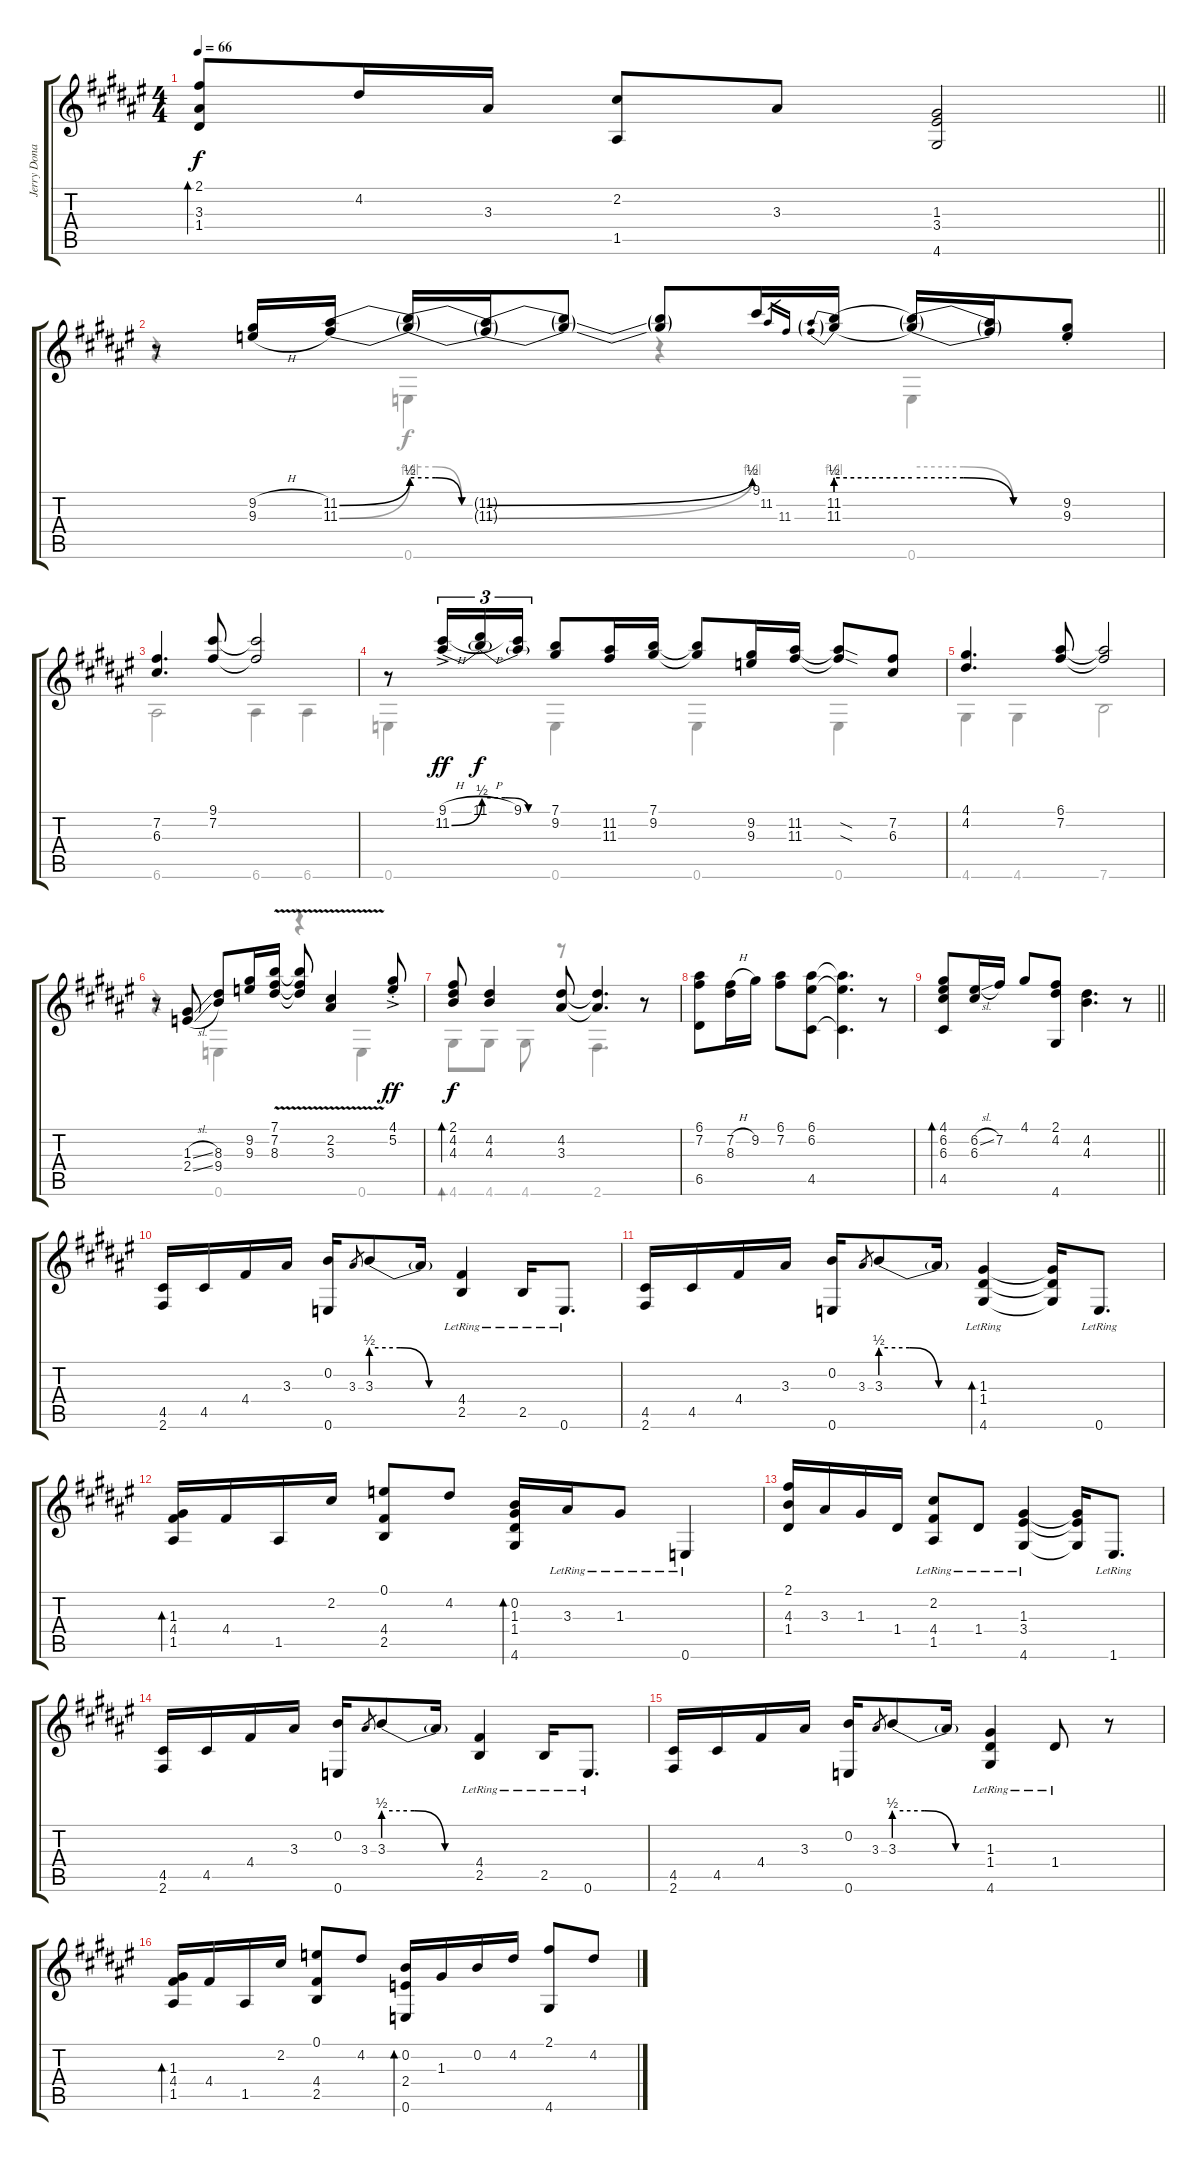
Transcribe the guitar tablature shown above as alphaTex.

\track ("Jerry Donahue" "Jerry Dona") {instrument electricguitarclean}
\staff {score tabs}
\tuning (E4 B3 G3 D3 A2 E2) {hide}
\voice
\ts (4 4)
\tempo 66
\clef g2
\barLineRight lightlight
\ks f#
(2.1 3.3 1.4).8{bd 30 dy f} 4.2.16 3.3.16 (2.2 1.5).8 3.3.8 (1.3 3.4 4.6).2 |
r.8 (9.2{h} 9.3{h}).16 (11.2{be (bend 0 0 60 2)} 11.3{be (bend 0 0 60 4)}).16 (11.2{be (custom 0 2 20 2 40 0 60 0) t} 11.3{be (custom 0 4 20 4 40 0 60 0) t}).16 (11.2{be (bend 0 0 60 2) t} 11.3{be (bend 0 0 60 4) t}).16 (11.2{t} 11.3{t}).8 (11.2{t} 11.3{t}).8 9.1.16 11.2.16{gr} 11.3.16{gr} (11.2{be (prebend 0 2 60 2)} 11.3{be (prebend 0 4 60 4)}).16 (11.2{be (custom 0 2 20 2 40 0 60 0) t} 11.3{be (custom 0 4 20 4 40 0 60 0) t}).16 (11.2{t} 11.3{t}).16 (9.2{st} 9.3{st}).8 |
(7.2 6.3).4{d} (9.1 7.2).8 (9.1{t} 7.2{t}).2 |
r.8 (9.1{h ac} 11.2{be (bend 0 0 60 2) ac}).16{tu (3 2) dy ff} (11.1{h} 11.2{be (custom 0 2 20 2 40 0 60 0) t}).16{tu (3 2) dy f} (9.1 11.2{t}).16{tu (3 2)} (7.1 9.2).8 (11.2 11.3).16 (7.1 9.2).16 (7.1{t} 9.2{t}).8 (9.2 9.3).16 (11.2 11.3).16 (11.2{sod t} 11.3{sod t}).8 (7.2 6.3).8 |
(4.1 4.2).4{d} (6.1 7.2).8 (6.1{t} 7.2{t}).2 |
r.8 (1.3{sl} 2.4{sl}).8 (8.3 9.4).8 (9.2 9.3).16 (7.1{v} 7.2{v} 8.3{v}).16 (7.1{v t} 7.2{v t} 8.3{v t}).8 (2.2{v} 3.3{v}).4 (4.1{ac st} 5.2{ac st}).8{dy ff} |
(2.1 4.2 4.3).8{bd 30 dy f} (4.2 4.3).4 (4.2 3.3).8 (4.2{t} 3.3{t}).4{d} r.8 |
(6.1 7.2 6.5).8 (7.2{h} 8.3).16 9.2.16 (6.1 7.2).8 (6.1 6.2 4.5).8 (6.1{t} 6.2{t} 4.5{t}).4{d} r.8 |
\barLineRight lightlight
(4.1 6.2 6.3 4.5).8{bd 30} (6.2{sl} 6.3).16 7.2.16 4.1.8 (2.1 4.2 4.6).8 (4.2 4.3).4{d} r.8 |
(4.5 2.6).16 4.5.16 4.4.16 3.3.16 (0.2 0.6).16 3.3.8{gr} 3.3{be (custom 0 2 20 2 40 0 60 0)}.8 3.3{t}.16 (4.4{lr} 2.5{lr}).4 2.5{lr}.16 0.6{lr}.8{d} |
(4.5 2.6).16 4.5.16 4.4.16 3.3.16 (0.2 0.6).16 3.3.8{gr} 3.3{be (custom 0 2 20 2 40 0 60 0)}.8 3.3{t}.16 (1.3{lr} 1.4{lr} 4.6{lr}).4{bd 30} (1.3{t} 1.4{t} 4.6{t}).16 0.6{lr}.8{d} |
(1.3 4.4 1.5).16{bd 30} 4.4.16 1.5.16 2.2.16 (0.1 4.4 2.5).8 4.2.8 (0.2 1.3 1.4 4.6).16{bd 30} 3.3{lr}.16 1.3{lr}.8 0.6{lr}.4 |
(2.1 4.3 1.4).16 3.3.16 1.3.16 1.4.16 (2.2{lr} 4.4{lr} 1.5{lr}).8 1.4{lr}.8 (1.3{lr} 3.4{lr} 4.6{lr}).4 (1.3{t} 3.4{t} 4.6{t}).16 1.6{lr}.8{d} |
(4.5 2.6).16 4.5.16 4.4.16 3.3.16 (0.2 0.6).16 3.3.8{gr} 3.3{be (custom 0 2 20 2 40 0 60 0)}.8 3.3{t}.16 (4.4{lr} 2.5{lr}).4 2.5{lr}.16 0.6{lr}.8{d} |
(4.5 2.6).16 4.5.16 4.4.16 3.3.16 (0.2 0.6).16 3.3.8{gr} 3.3{be (custom 0 2 20 2 40 0 60 0)}.8 3.3{t}.16 (1.3{lr} 1.4{lr} 4.6{lr}).4 1.4{lr}.8 r.8 |
(1.3 4.4 1.5).16{bd 30} 4.4.16 1.5.16 2.2.16 (0.1 4.4 2.5).8 4.2.8 (0.2 2.4 0.6).16{bd 30} 1.3.16 0.2.16 4.2.16 (2.1 4.6).8 4.2.8
\voice
\clef g2
\ottava regular
\simile none
\barLineRight lightlight
\ks f#
|
r.4 0.6.4 r.4 0.6.4 |
6.6.2 6.6.4 6.6.4 |
0.6.4 0.6.4 0.6.4 0.6.4 |
4.6.4 4.6.4 7.6.2 |
r.4 0.6.4 r.4 0.6.4 |
4.6.8{bd 30} 4.6.8 4.6.8 r.8 2.6.4{d} r.8 |
|
\barLineRight lightlight
|
|
|
|
|
|
|
